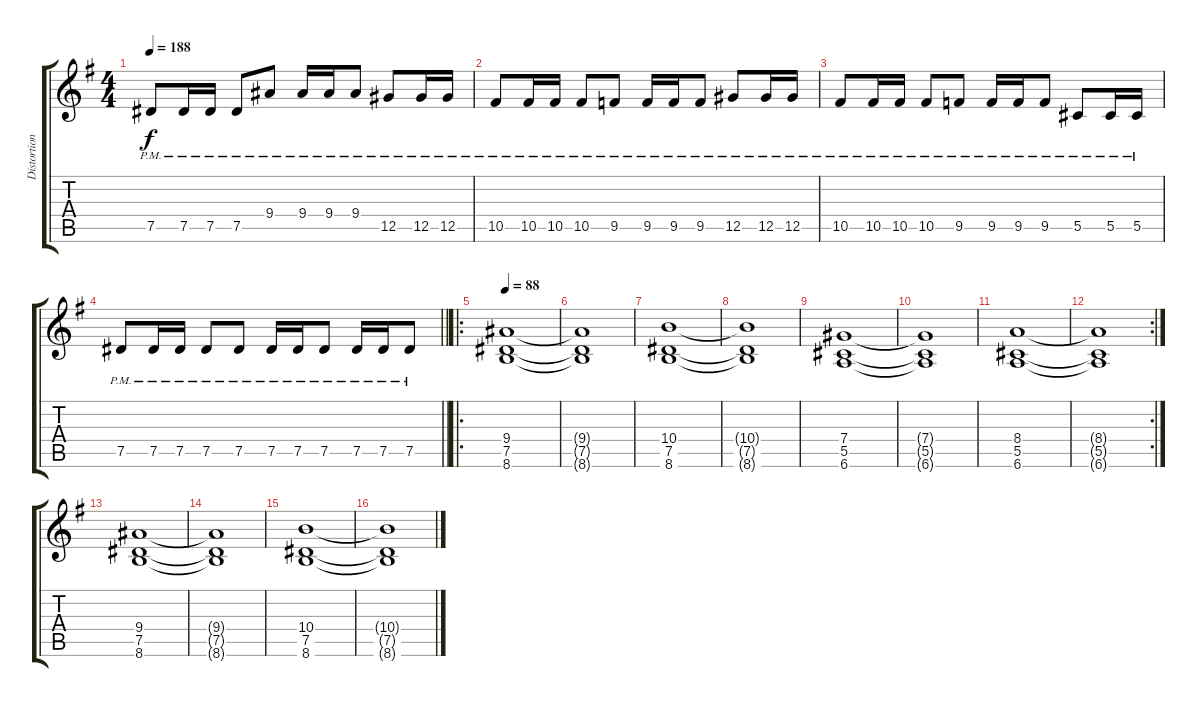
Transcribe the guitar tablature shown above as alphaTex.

\track ("Distortion Guitar" "Distortion") {instrument overdrivenguitar}
\staff {score tabs}
\tuning (Eb4 Bb3 Gb3 Db3 Ab2 Eb2) {hide}
\ts (4 4)
\tempo 188
\clef g2
\ks g
7.5{pm}.8{dy f} 7.5{pm}.16 7.5{pm}.16 7.5{pm}.8 9.4{pm}.8 9.4{pm}.16 9.4{pm}.16 9.4{pm}.8 12.5{pm}.8 12.5{pm}.16 12.5{pm}.16 |
10.5{pm}.8 10.5{pm}.16 10.5{pm}.16 10.5{pm}.8 9.5{pm}.8 9.5{pm}.16 9.5{pm}.16 9.5{pm}.8 12.5{pm}.8 12.5{pm}.16 12.5{pm}.16 |
10.5{pm}.8 10.5{pm}.16 10.5{pm}.16 10.5{pm}.8 9.5{pm}.8 9.5{pm}.16 9.5{pm}.16 9.5{pm}.8 5.5{pm}.8 5.5{pm}.16 5.5{pm}.16 |
\barLineRight lightlight
7.5{pm}.8 7.5{pm}.16 7.5{pm}.16 7.5{pm}.8 7.5{pm}.8 7.5{pm}.16 7.5{pm}.16 7.5{pm}.8 7.5{pm}.16 7.5{pm}.16 7.5{pm}.8 |
\ro
\tempo 88
(9.4 7.5 8.6).1 |
(9.4{t} 7.5{t} 8.6{t}).1 |
(10.4 7.5 8.6).1 |
(10.4{t} 7.5{t} 8.6{t}).1 |
(7.4 5.5 6.6).1 |
(7.4{t} 5.5{t} 6.6{t}).1 |
(8.4 5.5 6.6).1 |
\rc 2
(8.4{t} 5.5{t} 6.6{t}).1 |
(9.4 7.5 8.6).1 |
(9.4{t} 7.5{t} 8.6{t}).1 |
(10.4 7.5 8.6).1 |
(10.4{t} 7.5{t} 8.6{t}).1
